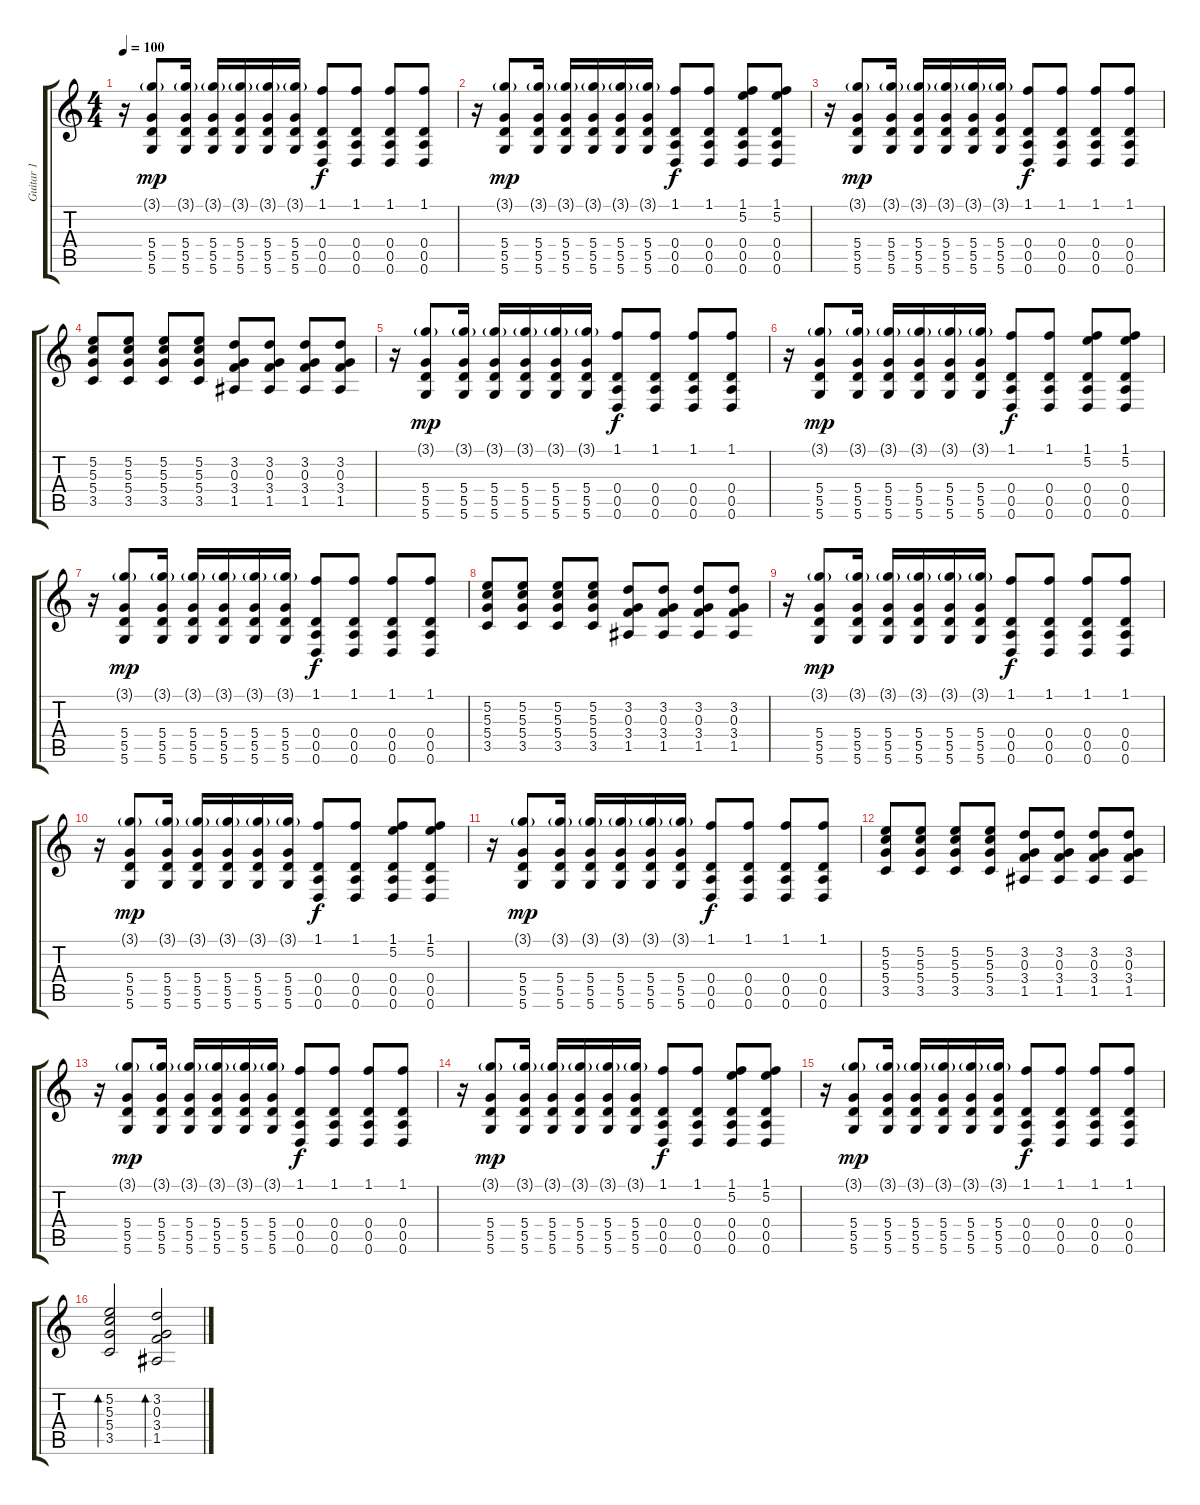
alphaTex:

\track ("Guitar 1" "Guitar 1") {instrument distortionguitar}
\staff {score tabs}
\tuning (E4 B3 G3 D3 A2 D2) {hide}
\ts (4 4)
\tempo 100
\clef g2
\ks c
r.16{dy f} (3.1{g} 5.4 5.5 5.6).8{dy mp} (3.1{g} 5.4 5.5 5.6).16 (3.1{g} 5.4 5.5 5.6).16 (3.1{g} 5.4 5.5 5.6).16 (3.1{g} 5.4 5.5 5.6).16 (3.1{g} 5.4 5.5 5.6).16 (1.1 0.4 0.5 0.6).8{dy f} (1.1 0.4 0.5 0.6).8 (1.1 0.4 0.5 0.6).8 (1.1 0.4 0.5 0.6).8 |
r.16 (3.1{g} 5.4 5.5 5.6).8{dy mp} (3.1{g} 5.4 5.5 5.6).16 (3.1{g} 5.4 5.5 5.6).16 (3.1{g} 5.4 5.5 5.6).16 (3.1{g} 5.4 5.5 5.6).16 (3.1{g} 5.4 5.5 5.6).16 (1.1 0.4 0.5 0.6).8{dy f} (1.1 0.4 0.5 0.6).8 (1.1 5.2 0.4 0.5 0.6).8 (1.1 5.2 0.4 0.5 0.6).8 |
r.16 (3.1{g} 5.4 5.5 5.6).8{dy mp} (3.1{g} 5.4 5.5 5.6).16 (3.1{g} 5.4 5.5 5.6).16 (3.1{g} 5.4 5.5 5.6).16 (3.1{g} 5.4 5.5 5.6).16 (3.1{g} 5.4 5.5 5.6).16 (1.1 0.4 0.5 0.6).8{dy f} (1.1 0.4 0.5 0.6).8 (1.1 0.4 0.5 0.6).8 (1.1 0.4 0.5 0.6).8 |
(5.2 5.3 5.4 3.5).8 (5.2 5.3 5.4 3.5).8 (5.2 5.3 5.4 3.5).8 (5.2 5.3 5.4 3.5).8 (3.2 0.3 3.4 1.5).8 (3.2 0.3 3.4 1.5).8 (3.2 0.3 3.4 1.5).8 (3.2 0.3 3.4 1.5).8 |
r.16 (3.1{g} 5.4 5.5 5.6).8{dy mp} (3.1{g} 5.4 5.5 5.6).16 (3.1{g} 5.4 5.5 5.6).16 (3.1{g} 5.4 5.5 5.6).16 (3.1{g} 5.4 5.5 5.6).16 (3.1{g} 5.4 5.5 5.6).16 (1.1 0.4 0.5 0.6).8{dy f} (1.1 0.4 0.5 0.6).8 (1.1 0.4 0.5 0.6).8 (1.1 0.4 0.5 0.6).8 |
r.16 (3.1{g} 5.4 5.5 5.6).8{dy mp} (3.1{g} 5.4 5.5 5.6).16 (3.1{g} 5.4 5.5 5.6).16 (3.1{g} 5.4 5.5 5.6).16 (3.1{g} 5.4 5.5 5.6).16 (3.1{g} 5.4 5.5 5.6).16 (1.1 0.4 0.5 0.6).8{dy f} (1.1 0.4 0.5 0.6).8 (1.1 5.2 0.4 0.5 0.6).8 (1.1 5.2 0.4 0.5 0.6).8 |
r.16 (3.1{g} 5.4 5.5 5.6).8{dy mp} (3.1{g} 5.4 5.5 5.6).16 (3.1{g} 5.4 5.5 5.6).16 (3.1{g} 5.4 5.5 5.6).16 (3.1{g} 5.4 5.5 5.6).16 (3.1{g} 5.4 5.5 5.6).16 (1.1 0.4 0.5 0.6).8{dy f} (1.1 0.4 0.5 0.6).8 (1.1 0.4 0.5 0.6).8 (1.1 0.4 0.5 0.6).8 |
(5.2 5.3 5.4 3.5).8 (5.2 5.3 5.4 3.5).8 (5.2 5.3 5.4 3.5).8 (5.2 5.3 5.4 3.5).8 (3.2 0.3 3.4 1.5).8 (3.2 0.3 3.4 1.5).8 (3.2 0.3 3.4 1.5).8 (3.2 0.3 3.4 1.5).8 |
r.16 (3.1{g} 5.4 5.5 5.6).8{dy mp} (3.1{g} 5.4 5.5 5.6).16 (3.1{g} 5.4 5.5 5.6).16 (3.1{g} 5.4 5.5 5.6).16 (3.1{g} 5.4 5.5 5.6).16 (3.1{g} 5.4 5.5 5.6).16 (1.1 0.4 0.5 0.6).8{dy f} (1.1 0.4 0.5 0.6).8 (1.1 0.4 0.5 0.6).8 (1.1 0.4 0.5 0.6).8 |
r.16 (3.1{g} 5.4 5.5 5.6).8{dy mp} (3.1{g} 5.4 5.5 5.6).16 (3.1{g} 5.4 5.5 5.6).16 (3.1{g} 5.4 5.5 5.6).16 (3.1{g} 5.4 5.5 5.6).16 (3.1{g} 5.4 5.5 5.6).16 (1.1 0.4 0.5 0.6).8{dy f} (1.1 0.4 0.5 0.6).8 (1.1 5.2 0.4 0.5 0.6).8 (1.1 5.2 0.4 0.5 0.6).8 |
r.16 (3.1{g} 5.4 5.5 5.6).8{dy mp} (3.1{g} 5.4 5.5 5.6).16 (3.1{g} 5.4 5.5 5.6).16 (3.1{g} 5.4 5.5 5.6).16 (3.1{g} 5.4 5.5 5.6).16 (3.1{g} 5.4 5.5 5.6).16 (1.1 0.4 0.5 0.6).8{dy f} (1.1 0.4 0.5 0.6).8 (1.1 0.4 0.5 0.6).8 (1.1 0.4 0.5 0.6).8 |
(5.2 5.3 5.4 3.5).8 (5.2 5.3 5.4 3.5).8 (5.2 5.3 5.4 3.5).8 (5.2 5.3 5.4 3.5).8 (3.2 0.3 3.4 1.5).8 (3.2 0.3 3.4 1.5).8 (3.2 0.3 3.4 1.5).8 (3.2 0.3 3.4 1.5).8 |
r.16 (3.1{g} 5.4 5.5 5.6).8{dy mp} (3.1{g} 5.4 5.5 5.6).16 (3.1{g} 5.4 5.5 5.6).16 (3.1{g} 5.4 5.5 5.6).16 (3.1{g} 5.4 5.5 5.6).16 (3.1{g} 5.4 5.5 5.6).16 (1.1 0.4 0.5 0.6).8{dy f} (1.1 0.4 0.5 0.6).8 (1.1 0.4 0.5 0.6).8 (1.1 0.4 0.5 0.6).8 |
r.16 (3.1{g} 5.4 5.5 5.6).8{dy mp} (3.1{g} 5.4 5.5 5.6).16 (3.1{g} 5.4 5.5 5.6).16 (3.1{g} 5.4 5.5 5.6).16 (3.1{g} 5.4 5.5 5.6).16 (3.1{g} 5.4 5.5 5.6).16 (1.1 0.4 0.5 0.6).8{dy f} (1.1 0.4 0.5 0.6).8 (1.1 5.2 0.4 0.5 0.6).8 (1.1 5.2 0.4 0.5 0.6).8 |
r.16 (3.1{g} 5.4 5.5 5.6).8{dy mp} (3.1{g} 5.4 5.5 5.6).16 (3.1{g} 5.4 5.5 5.6).16 (3.1{g} 5.4 5.5 5.6).16 (3.1{g} 5.4 5.5 5.6).16 (3.1{g} 5.4 5.5 5.6).16 (1.1 0.4 0.5 0.6).8{dy f} (1.1 0.4 0.5 0.6).8 (1.1 0.4 0.5 0.6).8 (1.1 0.4 0.5 0.6).8 |
(5.2 5.3 5.4 3.5).2{bd 30} (3.2 0.3 3.4 1.5).2{bd 60}
